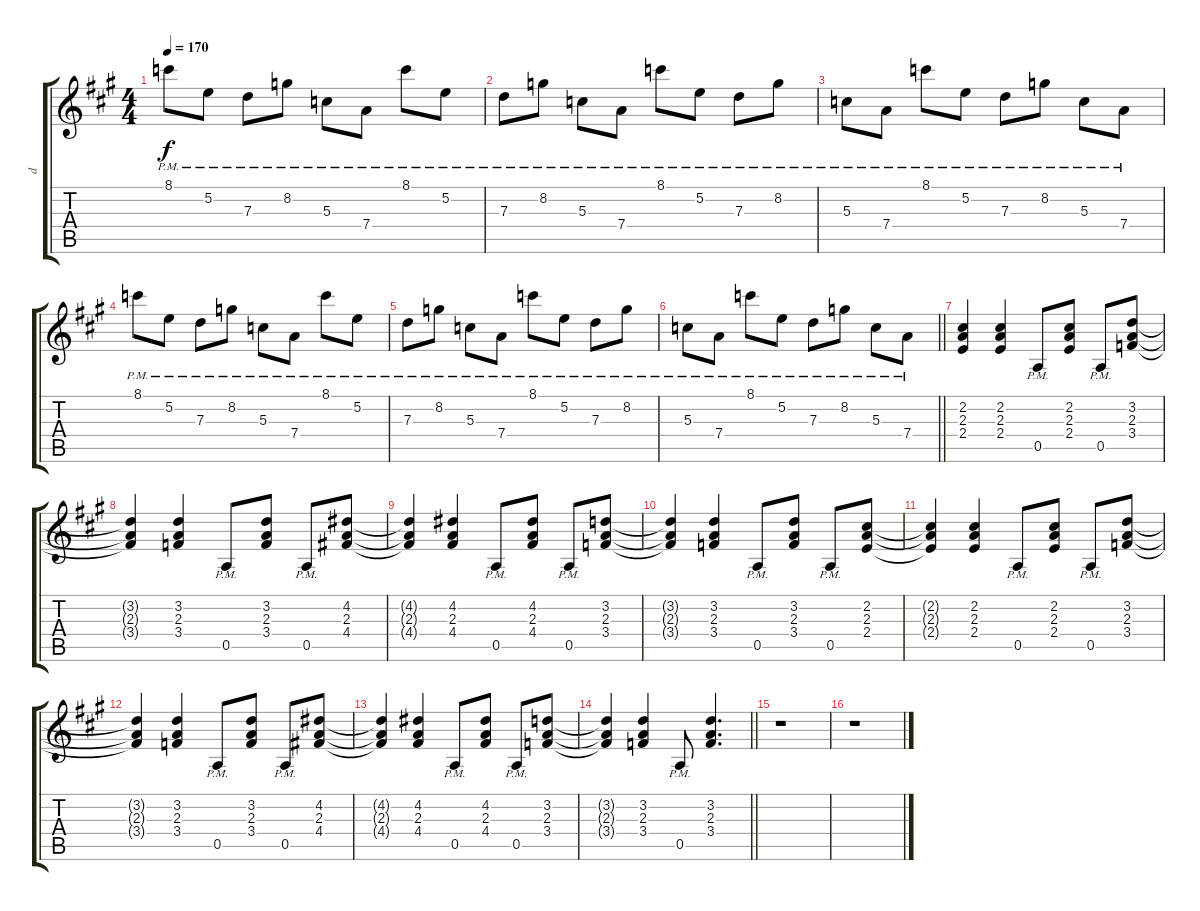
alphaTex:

\track ("d" "d") {instrument distortionguitar}
\staff {score tabs}
\tuning (E4 B3 G3 D3 A2 E2) {hide}
\ts (4 4)
\tempo 170
\clef g2
\ks a
8.1{pm}.8{dy f instrument distortionguitar} 5.2{pm}.8 7.3{pm}.8 8.2{pm}.8 5.3{pm}.8 7.4{pm}.8 8.1{pm}.8 5.2{pm}.8 |
7.3{pm}.8 8.2{pm}.8 5.3{pm}.8 7.4{pm}.8 8.1{pm}.8 5.2{pm}.8 7.3{pm}.8 8.2{pm}.8 |
5.3{pm}.8 7.4{pm}.8 8.1{pm}.8 5.2{pm}.8 7.3{pm}.8 8.2{pm}.8 5.3{pm}.8 7.4{pm}.8 |
8.1{pm}.8 5.2{pm}.8 7.3{pm}.8 8.2{pm}.8 5.3{pm}.8 7.4{pm}.8 8.1{pm}.8 5.2{pm}.8 |
7.3{pm}.8 8.2{pm}.8 5.3{pm}.8 7.4{pm}.8 8.1{pm}.8 5.2{pm}.8 7.3{pm}.8 8.2{pm}.8 |
\barLineRight lightlight
5.3{pm}.8 7.4{pm}.8 8.1{pm}.8 5.2{pm}.8 7.3{pm}.8 8.2{pm}.8 5.3{pm}.8 7.4{pm}.8 |
(2.2 2.3 2.4).4 (2.2 2.3 2.4).4 0.5{pm}.8 (2.2 2.3 2.4).8 0.5{pm}.8 (3.2 2.3 3.4).8 |
(3.2{t} 2.3{t} 3.4{t}).4 (3.2 2.3 3.4).4 0.5{pm}.8 (3.2 2.3 3.4).8 0.5{pm}.8 (4.2 2.3 4.4).8 |
(4.2{t} 2.3{t} 4.4{t}).4 (4.2 2.3 4.4).4 0.5{pm}.8 (4.2 2.3 4.4).8 0.5{pm}.8 (3.2 2.3 3.4).8 |
(3.2{t} 2.3{t} 3.4{t}).4 (3.2 2.3 3.4).4 0.5{pm}.8 (3.2 2.3 3.4).8 0.5{pm}.8 (2.2 2.3 2.4).8 |
(2.2{t} 2.3{t} 2.4{t}).4 (2.2 2.3 2.4).4 0.5{pm}.8 (2.2 2.3 2.4).8 0.5{pm}.8 (3.2 2.3 3.4).8 |
(3.2{t} 2.3{t} 3.4{t}).4 (3.2 2.3 3.4).4 0.5{pm}.8 (3.2 2.3 3.4).8 0.5{pm}.8 (4.2 2.3 4.4).8 |
(4.2{t} 2.3{t} 4.4{t}).4 (4.2 2.3 4.4).4 0.5{pm}.8 (4.2 2.3 4.4).8 0.5{pm}.8 (3.2 2.3 3.4).8 |
\barLineRight lightlight
(3.2{t} 2.3{t} 3.4{t}).4 (3.2 2.3 3.4).4 0.5{pm}.8 (3.2 2.3 3.4).4{d} |
r.1 |
r.1
